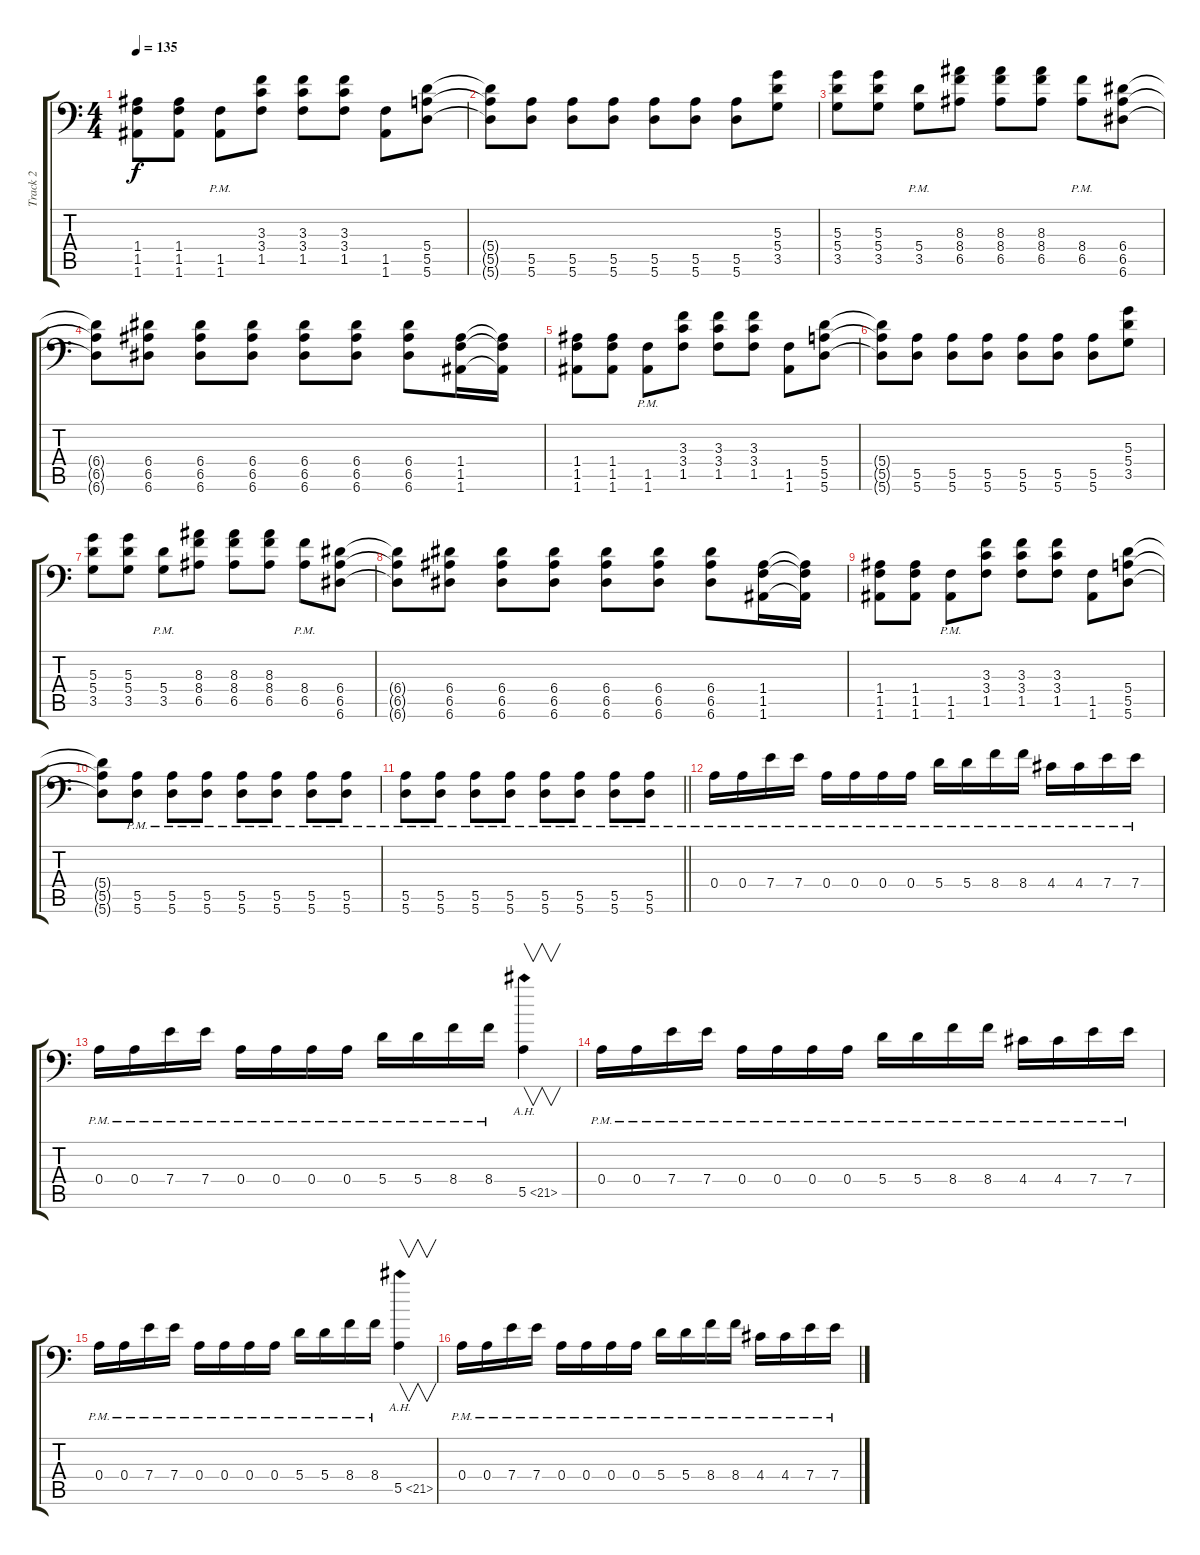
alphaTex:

\track ("Track 2" "Track 2") {instrument distortionguitar}
\staff {score tabs}
\tuning (B3 Gb3 D3 A2 E2 A1) {hide}
\ts (4 4)
\tempo 135
\clef f4
\ks c
(1.4 1.5 1.6).8{dy f} (1.4 1.5 1.6).8 (1.5{pm} 1.6{pm}).8 (3.3 3.4 1.5).8 (3.3 3.4 1.5).8 (3.3 3.4 1.5).8 (1.5 1.6).8 (5.4 5.5 5.6).8 |
(5.4{t} 5.5{t} 5.6{t}).8 (5.5 5.6).8 (5.5 5.6).8 (5.5 5.6).8 (5.5 5.6).8 (5.5 5.6).8 (5.5 5.6).8 (5.3 5.4 3.5).8 |
(5.3 5.4 3.5).8 (5.3 5.4 3.5).8 (5.4{pm} 3.5{pm}).8 (8.3 8.4 6.5).8 (8.3 8.4 6.5).8 (8.3 8.4 6.5).8 (8.4{pm} 6.5{pm}).8 (6.4 6.5 6.6).8 |
(6.4{t} 6.5{t} 6.6{t}).8 (6.4 6.5 6.6).8 (6.4 6.5 6.6).8 (6.4 6.5 6.6).8 (6.4 6.5 6.6).8 (6.4 6.5 6.6).8 (6.4 6.5 6.6).8 (1.4 1.5 1.6).16 (1.4{t} 1.5{t} 1.6{t}).16 |
(1.4 1.5 1.6).8 (1.4 1.5 1.6).8 (1.5{pm} 1.6{pm}).8 (3.3 3.4 1.5).8 (3.3 3.4 1.5).8 (3.3 3.4 1.5).8 (1.5 1.6).8 (5.4 5.5 5.6).8 |
(5.4{t} 5.5{t} 5.6{t}).8 (5.5 5.6).8 (5.5 5.6).8 (5.5 5.6).8 (5.5 5.6).8 (5.5 5.6).8 (5.5 5.6).8 (5.3 5.4 3.5).8 |
(5.3 5.4 3.5).8 (5.3 5.4 3.5).8 (5.4{pm} 3.5{pm}).8 (8.3 8.4 6.5).8 (8.3 8.4 6.5).8 (8.3 8.4 6.5).8 (8.4{pm} 6.5{pm}).8 (6.4 6.5 6.6).8 |
(6.4{t} 6.5{t} 6.6{t}).8 (6.4 6.5 6.6).8 (6.4 6.5 6.6).8 (6.4 6.5 6.6).8 (6.4 6.5 6.6).8 (6.4 6.5 6.6).8 (6.4 6.5 6.6).8 (1.4 1.5 1.6).16 (1.4{t} 1.5{t} 1.6{t}).16 |
(1.4 1.5 1.6).8 (1.4 1.5 1.6).8 (1.5{pm} 1.6{pm}).8 (3.3 3.4 1.5).8 (3.3 3.4 1.5).8 (3.3 3.4 1.5).8 (1.5 1.6).8 (5.4 5.5 5.6).8 |
(5.4{t} 5.5{t} 5.6{t}).8 (5.5{pm} 5.6{pm}).8 (5.5{pm} 5.6{pm}).8 (5.5{pm} 5.6{pm}).8 (5.5{pm} 5.6{pm}).8 (5.5{pm} 5.6{pm}).8 (5.5{pm} 5.6{pm}).8 (5.5{pm} 5.6{pm}).8 |
\barLineRight lightlight
(5.5{pm} 5.6{pm}).8 (5.5{pm} 5.6{pm}).8 (5.5{pm} 5.6{pm}).8 (5.5{pm} 5.6{pm}).8 (5.5{pm} 5.6{pm}).8 (5.5{pm} 5.6{pm}).8 (5.5{pm} 5.6{pm}).8 (5.5{pm} 5.6{pm}).8 |
0.4{pm}.16 0.4{pm}.16 7.4{pm}.16 7.4{pm}.16 0.4{pm}.16 0.4{pm}.16 0.4{pm}.16 0.4{pm}.16 5.4{pm}.16 5.4{pm}.16 8.4{pm}.16 8.4{pm}.16 4.4{pm}.16 4.4{pm}.16 7.4{pm}.16 7.4{pm}.16 |
0.4{pm}.16 0.4{pm}.16 7.4{pm}.16 7.4{pm}.16 0.4{pm}.16 0.4{pm}.16 0.4{pm}.16 0.4{pm}.16 5.4{pm}.16 5.4{pm}.16 8.4{pm}.16 8.4{pm}.16 5.5{ah 16}.4{v} |
0.4{pm}.16 0.4{pm}.16 7.4{pm}.16 7.4{pm}.16 0.4{pm}.16 0.4{pm}.16 0.4{pm}.16 0.4{pm}.16 5.4{pm}.16 5.4{pm}.16 8.4{pm}.16 8.4{pm}.16 4.4{pm}.16 4.4{pm}.16 7.4{pm}.16 7.4{pm}.16 |
0.4{pm}.16 0.4{pm}.16 7.4{pm}.16 7.4{pm}.16 0.4{pm}.16 0.4{pm}.16 0.4{pm}.16 0.4{pm}.16 5.4{pm}.16 5.4{pm}.16 8.4{pm}.16 8.4{pm}.16 5.5{ah 16}.4{v} |
0.4{pm}.16 0.4{pm}.16 7.4{pm}.16 7.4{pm}.16 0.4{pm}.16 0.4{pm}.16 0.4{pm}.16 0.4{pm}.16 5.4{pm}.16 5.4{pm}.16 8.4{pm}.16 8.4{pm}.16 4.4{pm}.16 4.4{pm}.16 7.4{pm}.16 7.4{pm}.16
